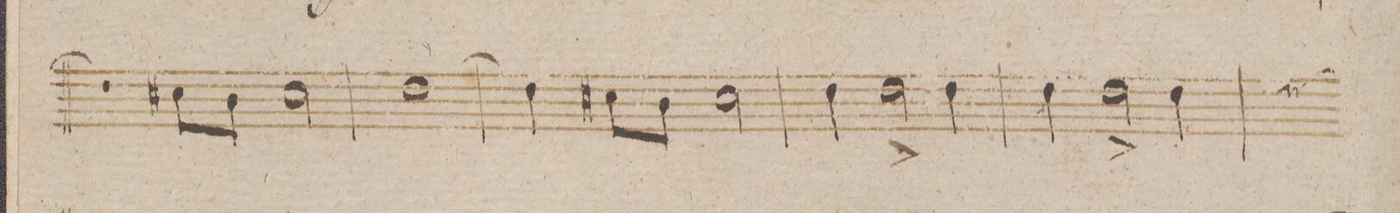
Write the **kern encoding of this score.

**kern	**dynam
*I"Clarinetto 2do in B.	*
*clefG2	*
*k[b-]	*
*met(c|)	*
*M2/2	*
4cc\]	.
8bX\L	.
8a\J	.
2b\	.
=27	=27
[1cc	.
=28	=28
4cc\]	.
8bX\L	.
8a\J	.
2b\	.
=29	=29
4cc\	.
2cc^<\	.
4cc\	.
=30	=30
4cc\	.
2cc^<\	.
4cc\	.
*custos:dd	*
=31	=31
*-	*-
